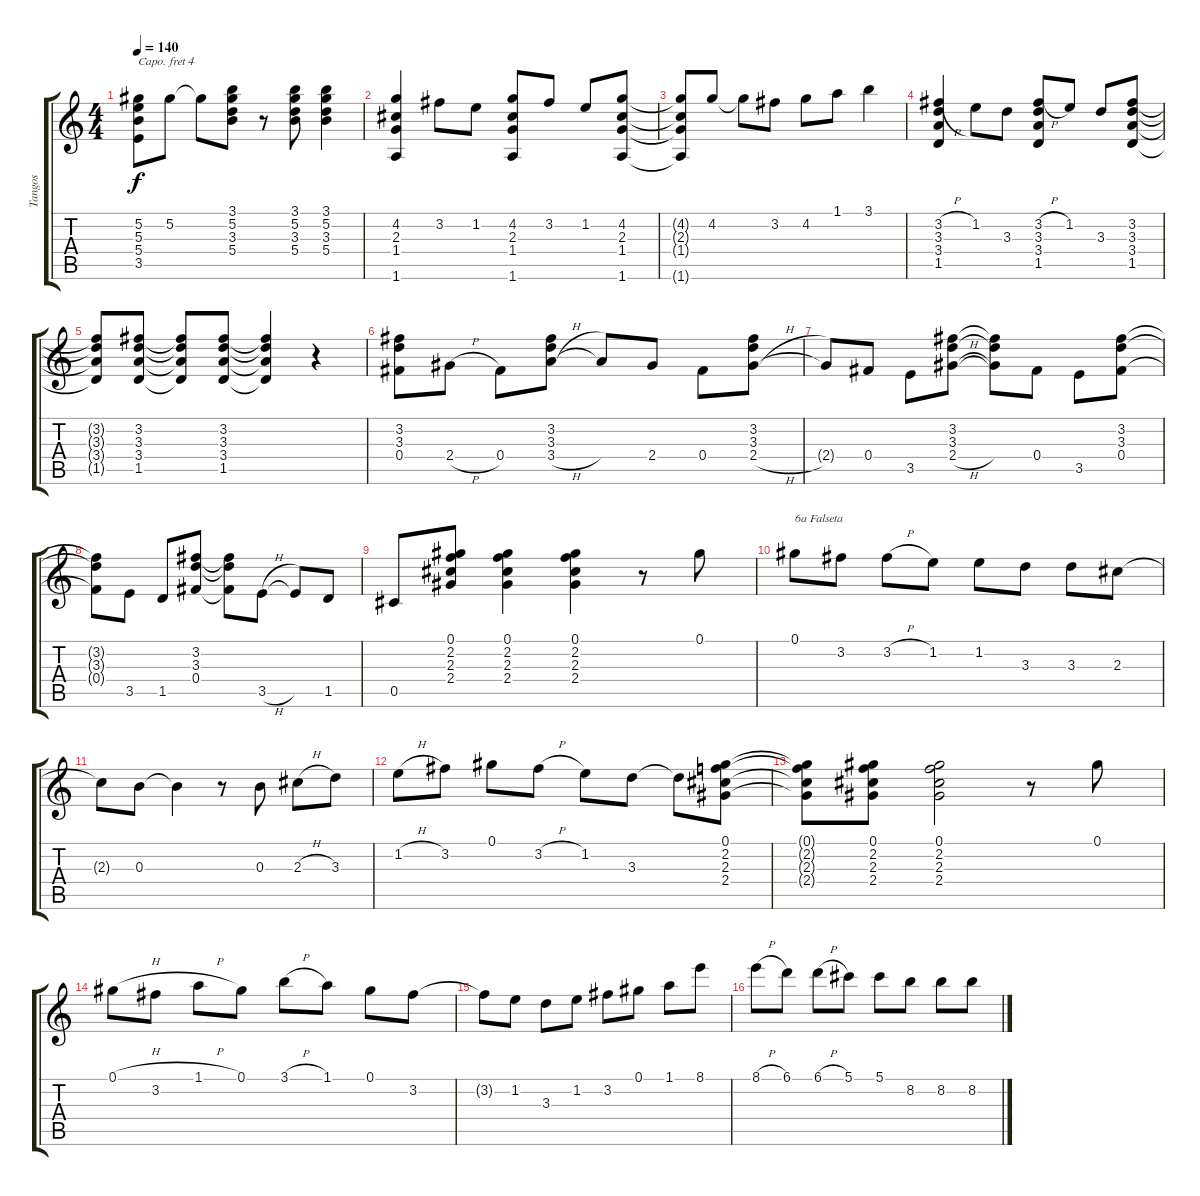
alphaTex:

\track ("Tangos" "Tangos") {instrument acousticguitarnylon}
\staff {score tabs}
\capo 4
\tuning (E4 B3 G3 D3 A2 E2) {hide}
\ts (4 4)
\tempo 140
\clef g2
\ks c
(5.2{t} 5.3{t} 5.4{t} 3.5{t}).8{dy f} 5.2.8 5.2{t}.8 (3.1 5.2 3.3 5.4).8 r.8 (3.1 5.2 3.3 5.4).8 (3.1 5.2 3.3 5.4).4 |
(4.2 2.3 1.4 1.6).4 3.2.8 1.2.8 (4.2 2.3 1.4 1.6).8 3.2.8 1.2.8 (4.2 2.3 1.4 1.6).8 |
(4.2{t} 2.3{t} 1.4{t} 1.6{t}).8 4.2.8 4.2{t}.8 3.2.8 4.2.8 1.1.8 3.1.4 |
(3.2{h} 3.3 3.4 1.5).4 1.2.8 3.3.8 (3.2{h} 3.3 3.4 1.5).8 1.2.8 3.3.8 (3.2 3.3 3.4 1.5).8 |
(3.2{t} 3.3{t} 3.4{t} 1.5{t}).8 (3.2 3.3 3.4 1.5).8 (3.2{t} 3.3{t} 3.4{t} 1.5{t}).8 (3.2 3.3 3.4 1.5).8 (3.2{t} 3.3{t} 3.4{t} 1.5{t}).4 r.4 |
(3.2 3.3 0.4).8 2.4{h}.8 0.4.8 (3.2 3.3 3.4{h}).8 3.4{t}.8 2.4.8 0.4.8 (3.2 3.3 2.4{h}).8 |
2.4{t}.8 0.4.8 3.5.8 (3.2 3.3 2.4{h}).8 (3.2{t} 3.3{t} 2.4{t}).8 0.4.8 3.5.8 (3.2 3.3 0.4).8 |
(3.2{t} 3.3{t} 0.4{t}).8 3.5.8 1.5.8 (3.2 3.3 0.4).8 (3.2{t} 3.3{t} 0.4{t}).8 3.5{h}.8 3.5{t}.8 1.5.8 |
0.5.8 (0.1 2.2 2.3 2.4).8 (0.1 2.2 2.3 2.4).4 (0.1 2.2 2.3 2.4).4 r.8 0.1.8 |
0.1.8{txt "6a Falseta"} 3.2.8 3.2{h}.8 1.2.8 1.2.8 3.3.8 3.3.8 2.3.8 |
2.3{t}.8 0.3.8 0.3{t}.4 r.8 0.3.8 2.3{h}.8 3.3.8 |
1.2{h}.8 3.2.8 0.1.8 3.2{h}.8 1.2.8 3.3.8 3.3{t}.8 (0.1 2.2 2.3 2.4).8 |
(0.1{t} 2.2{t} 2.3{t} 2.4{t}).8 (0.1 2.2 2.3 2.4).8 (0.1 2.2 2.3 2.4).2 r.8 0.1.8 |
0.1{h}.8 3.2.8 1.1{h}.8 0.1.8 3.1{h}.8 1.1.8 0.1.8 3.2.8 |
3.2{t}.8 1.2.8 3.3.8 1.2.8 3.2.8 0.1.8 1.1.8 8.1.8 |
8.1{h}.8 6.1.8 6.1{h}.8 5.1.8 5.1.8 8.2.8 8.2.8 8.2{h}.8
